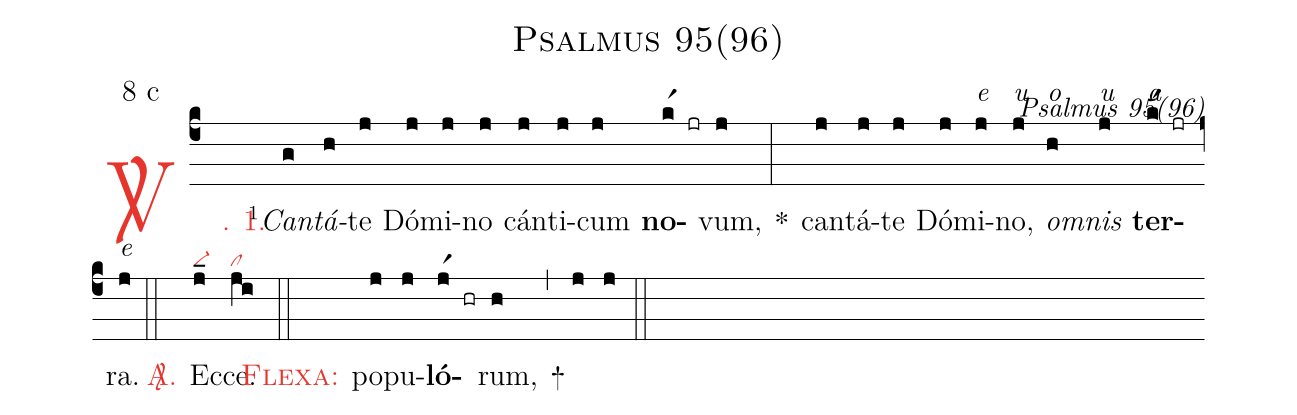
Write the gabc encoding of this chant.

name: Psalmus 95(96);
mode: 8;
mode-differentia: c;
commentary: Psalmus 95(96);
nabc-lines: 1;
%%
(c4)

<c><sp>V/</sp>. 1.</c>() <v>\VSup{1}</v><i>Can</i>(g)<i>tá</i>(h)te(j) Dó(j)mi(j)no(j) cán(j)ti(j)cum(j) <b>no</b>(kr1 jr)vum,(j) *(:) can(j)tá(j)te(j) Dó(j)mi<alt>e</alt>(j)no,<alt>u</alt>(j) <i>om</i><alt>o</alt>(h)<i>nis</i><alt>u</alt>(j) <b>ter</b><alt>a</alt>(kr1 jr)ra.<alt>e</alt>(j)

(::)

<nlba><c><sp>A/</sp>.</c>() Ec</nlba>(j_|vi-)ce.(ji|cl)

(::)

<nlba><c><sc>Flexa</sc>:</c>() po</nlba>(j)pu(j)<b>ló</b>(jr1 hr)rum,(h) +(,) (j) (j)

(::)
